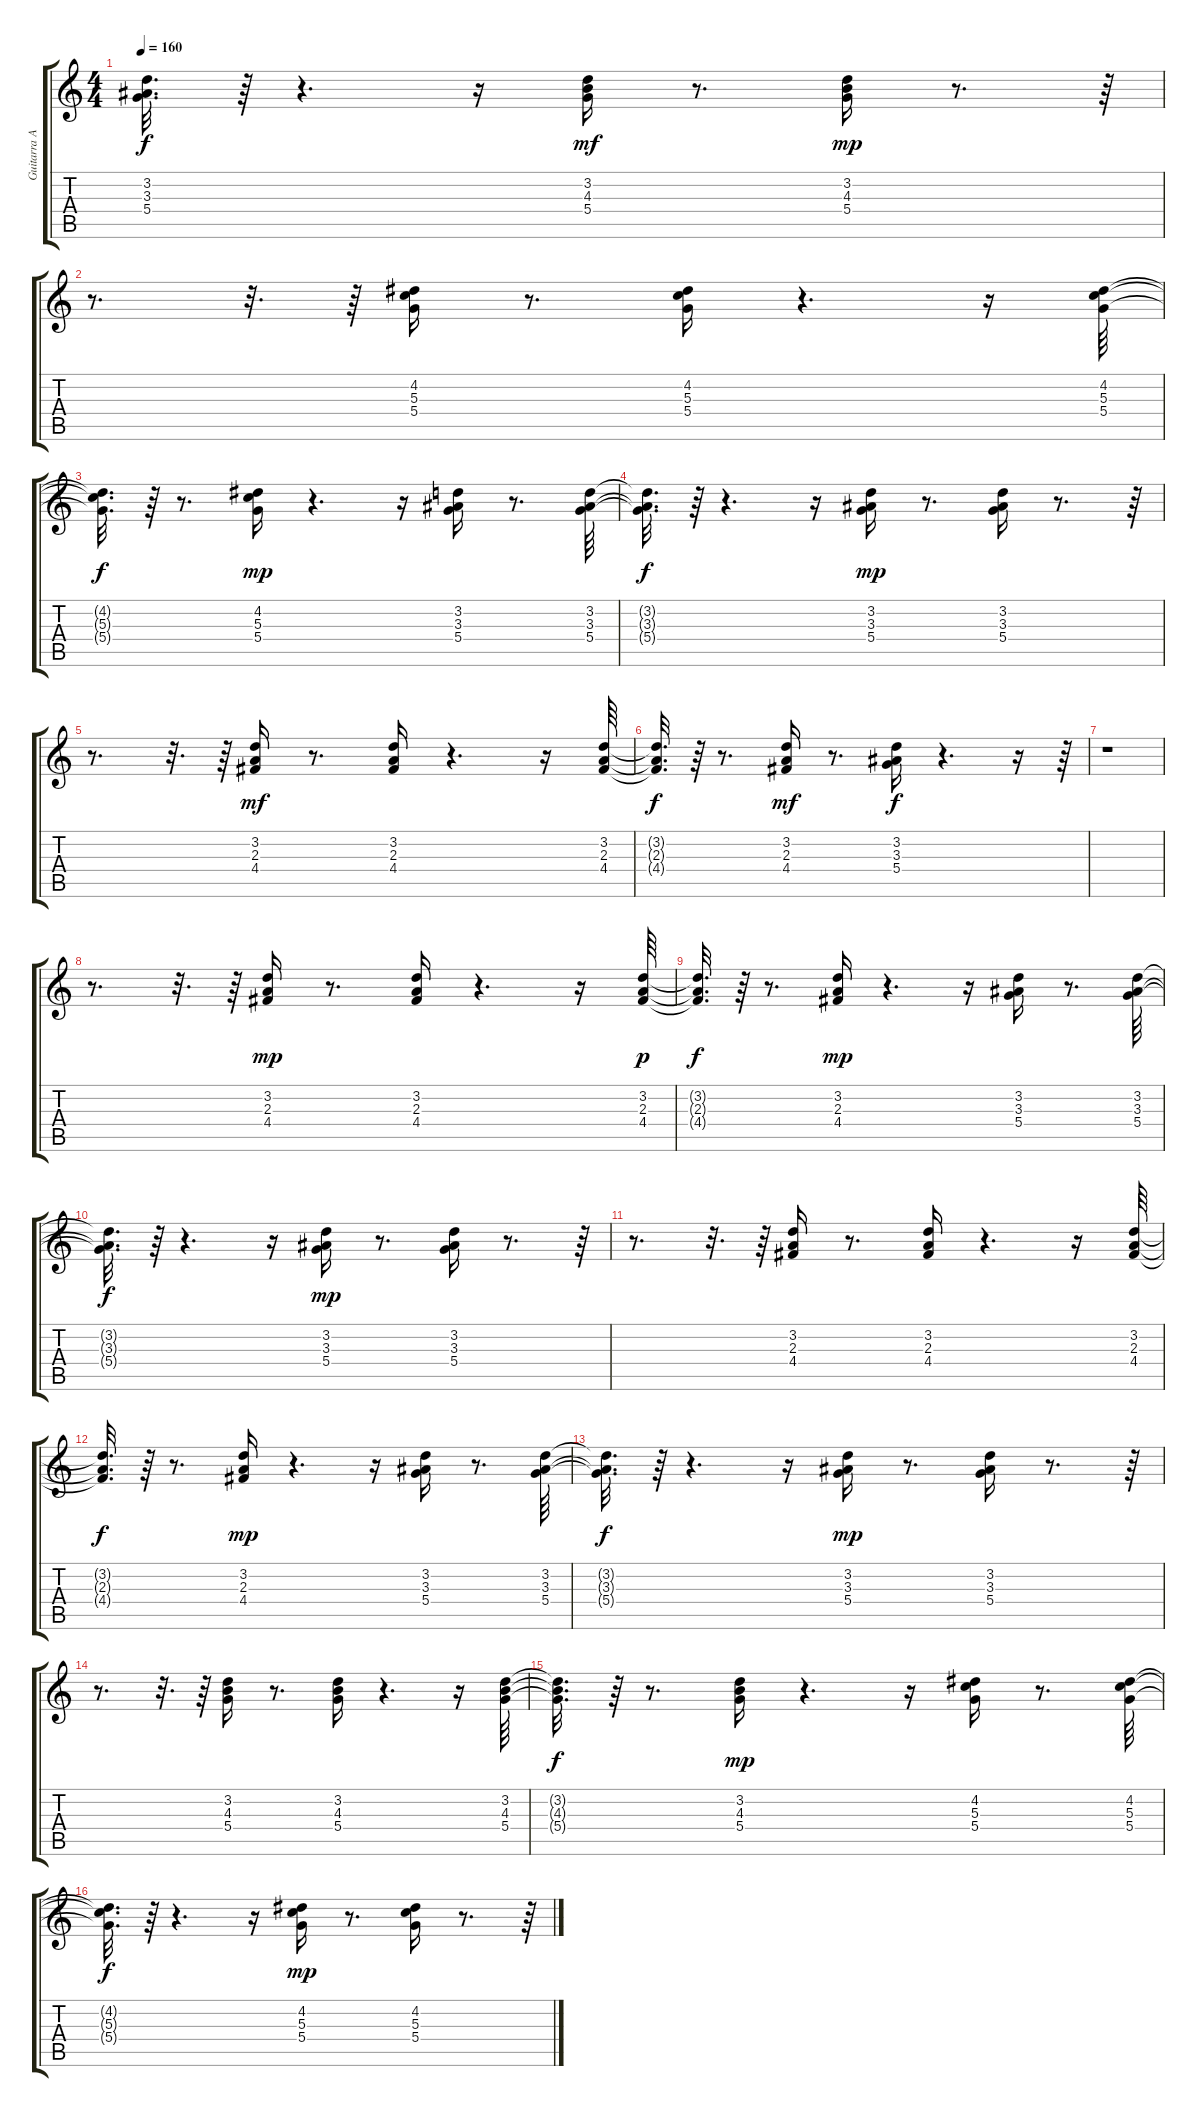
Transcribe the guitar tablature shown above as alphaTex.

\track ("Guitarra Acomp" "Guitarra A") {instrument acousticguitarnylon}
\staff {score tabs}
\tuning (E4 B3 G3 D3 A2 E2) {hide}
\ts (4 4)
\tempo 160
\clef g2
\ks c
(3.2{t} 3.3{t} 5.4{t}).32{d dy f} r.64 r.4{d} r.16 (3.2 4.3 5.4).16{dy mf} r.8{d} (3.2 4.3 5.4).16{dy mp} r.8{d} r.64 |
r.8{d} r.32{d} r.64 (4.2 5.3 5.4).16 r.8{d} (4.2 5.3 5.4).16 r.4{d} r.16 (4.2 5.3 5.4).64 |
(4.2{t} 5.3{t} 5.4{t}).32{d dy f} r.64 r.8{d} (4.2 5.3 5.4).16{dy mp} r.4{d} r.16 (3.2 3.3 5.4).16 r.8{d} (3.2 3.3 5.4).64 |
(3.2{t} 3.3{t} 5.4{t}).32{d dy f} r.64 r.4{d} r.16 (3.2 3.3 5.4).16{dy mp} r.8{d} (3.2 3.3 5.4).16 r.8{d} r.64 |
r.8{d} r.32{d} r.64 (3.2 2.3 4.4).16{dy mf} r.8{d} (3.2 2.3 4.4).16 r.4{d} r.16 (3.2 2.3 4.4).64 |
(3.2{t} 2.3{t} 4.4{t}).32{d dy f} r.64 r.8{d} (3.2 2.3 4.4).16{dy mf} r.8{d} (3.2 3.3 5.4).16{dy f} r.4{d} r.16 r.64 |
r.1 |
r.8{d} r.32{d} r.64 (3.2 2.3 4.4).16{dy mp} r.8{d} (3.2 2.3 4.4).16 r.4{d} r.16 (3.2 2.3 4.4).64{dy p} |
(3.2{t} 2.3{t} 4.4{t}).32{d dy f} r.64 r.8{d} (3.2 2.3 4.4).16{dy mp} r.4{d} r.16 (3.2 3.3 5.4).16 r.8{d} (3.2 3.3 5.4).64 |
(3.2{t} 3.3{t} 5.4{t}).32{d dy f} r.64 r.4{d} r.16 (3.2 3.3 5.4).16{dy mp} r.8{d} (3.2 3.3 5.4).16 r.8{d} r.64 |
r.8{d} r.32{d} r.64 (3.2 2.3 4.4).16 r.8{d} (3.2 2.3 4.4).16 r.4{d} r.16 (3.2 2.3 4.4).64 |
(3.2{t} 2.3{t} 4.4{t}).32{d dy f} r.64 r.8{d} (3.2 2.3 4.4).16{dy mp} r.4{d} r.16 (3.2 3.3 5.4).16 r.8{d} (3.2 3.3 5.4).64 |
(3.2{t} 3.3{t} 5.4{t}).32{d dy f} r.64 r.4{d} r.16 (3.2 3.3 5.4).16{dy mp} r.8{d} (3.2 3.3 5.4).16 r.8{d} r.64 |
r.8{d} r.32{d} r.64 (3.2 4.3 5.4).16 r.8{d} (3.2 4.3 5.4).16 r.4{d} r.16 (3.2 4.3 5.4).64 |
(3.2{t} 4.3{t} 5.4{t}).32{d dy f} r.64 r.8{d} (3.2 4.3 5.4).16{dy mp} r.4{d} r.16 (4.2 5.3 5.4).16 r.8{d} (4.2 5.3 5.4).64 |
(4.2{t} 5.3{t} 5.4{t}).32{d dy f} r.64 r.4{d} r.16 (4.2 5.3 5.4).16{dy mp} r.8{d} (4.2 5.3 5.4).16 r.8{d} r.64
